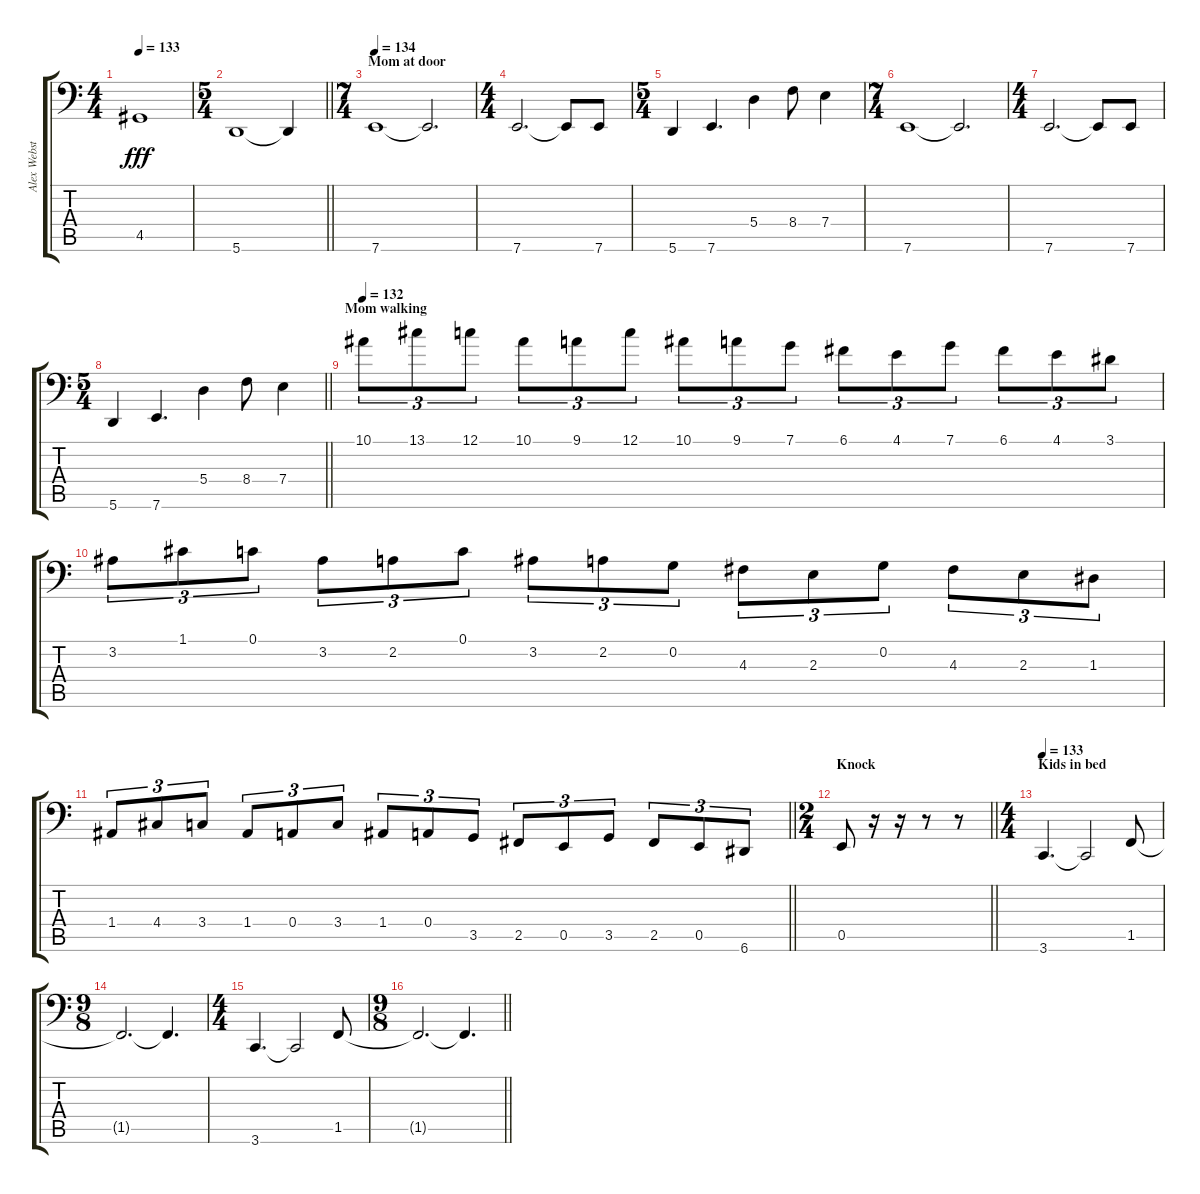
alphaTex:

\track ("Alex Webster" "Alex Webst") {instrument fretlessbass}
\staff {score tabs}
\tuning (C3 G2 D2 A1 E1 A0) {hide}
\ts (4 4)
\tempo 133
\clef f4
\ks c
4.5.1{dy fff} |
\ts (5 4)
\barLineRight lightlight
5.6.1 5.6{t}.4 |
\ts (7 4)
\section ("" "Mom at door")
\tempo 134
7.6.1 7.6{t}.2{d} |
\ts (4 4)
7.6.2{d} 7.6{t}.8 7.6.8 |
\ts (5 4)
5.6.4 7.6.4{d} 5.4.4 8.4.8 7.4.4 |
\ts (7 4)
7.6.1 7.6{t}.2{d} |
\ts (4 4)
7.6.2{d} 7.6{t}.8 7.6.8 |
\ts (5 4)
\barLineRight lightlight
5.6.4 7.6.4{d} 5.4.4 8.4.8 7.4.4 |
\section ("" "Mom walking")
\tempo 132
10.1.8{tu (3 2) instrument electricbassfinger} 13.1.8{tu (3 2)} 12.1.8{tu (3 2)} 10.1.8{tu (3 2)} 9.1.8{tu (3 2)} 12.1.8{tu (3 2)} 10.1.8{tu (3 2)} 9.1.8{tu (3 2)} 7.1.8{tu (3 2)} 6.1.8{tu (3 2)} 4.1.8{tu (3 2)} 7.1.8{tu (3 2)} 6.1.8{tu (3 2)} 4.1.8{tu (3 2)} 3.1.8{tu (3 2)} |
3.2.8{tu (3 2)} 1.1.8{tu (3 2)} 0.1.8{tu (3 2)} 3.2.8{tu (3 2)} 2.2.8{tu (3 2)} 0.1.8{tu (3 2)} 3.2.8{tu (3 2)} 2.2.8{tu (3 2)} 0.2.8{tu (3 2)} 4.3.8{tu (3 2)} 2.3.8{tu (3 2)} 0.2.8{tu (3 2)} 4.3.8{tu (3 2)} 2.3.8{tu (3 2)} 1.3.8{tu (3 2)} |
\barLineRight lightlight
1.4.8{tu (3 2)} 4.4.8{tu (3 2)} 3.4.8{tu (3 2)} 1.4.8{tu (3 2)} 0.4.8{tu (3 2)} 3.4.8{tu (3 2)} 1.4.8{tu (3 2)} 0.4.8{tu (3 2)} 3.5.8{tu (3 2)} 2.5.8{tu (3 2)} 0.5.8{tu (3 2)} 3.5.8{tu (3 2)} 2.5.8{tu (3 2)} 0.5.8{tu (3 2)} 6.6.8{tu (3 2)} |
\ts (2 4)
\section ("" "Knock")
\barLineRight lightlight
0.5.8 r.16 r.16 r.8 r.8 |
\ts (4 4)
\section ("" "Kids in bed")
\tempo 133
3.6.4{d} 3.6{t}.2 1.5.8 |
\ts (9 8)
1.5{t}.2{d} 1.5{t}.4{d} |
\ts (4 4)
3.6.4{d} 3.6{t}.2 1.5.8 |
\ts (9 8)
\barLineRight lightlight
1.5{t}.2{d} 1.5{t}.4{d}
